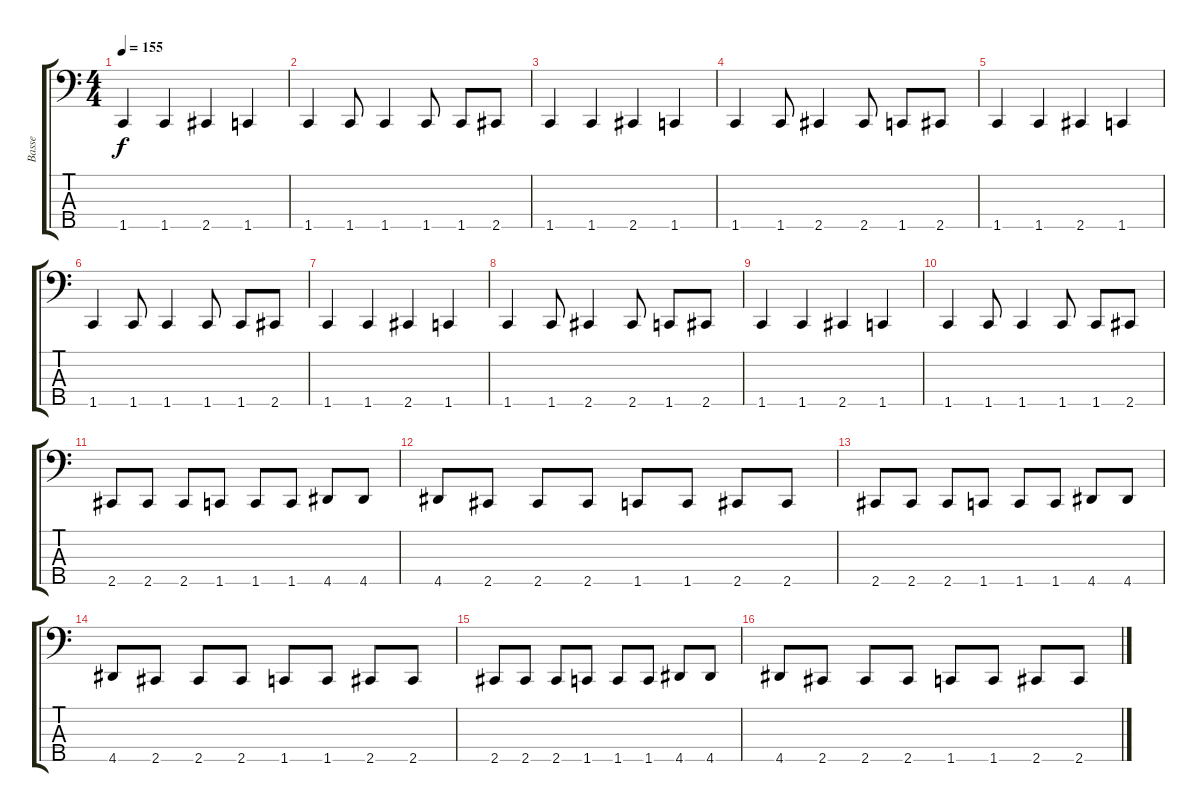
\track ("Basse" "Basse") {instrument electricbasspick}
\staff {score tabs}
\tuning (G2 D2 A1 E1 B0) {hide}
\ts (4 4)
\tempo 155
\clef f4
\ks c
1.5.4{dy f} 1.5.4 2.5.4 1.5.4 |
1.5.4 1.5.8 1.5.4 1.5.8 1.5.8 2.5.8 |
1.5.4 1.5.4 2.5.4 1.5.4 |
1.5.4 1.5.8 2.5.4 2.5.8 1.5.8 2.5.8 |
1.5.4 1.5.4 2.5.4 1.5.4 |
1.5.4 1.5.8 1.5.4 1.5.8 1.5.8 2.5.8 |
1.5.4 1.5.4 2.5.4 1.5.4 |
1.5.4 1.5.8 2.5.4 2.5.8 1.5.8 2.5.8 |
1.5.4 1.5.4 2.5.4 1.5.4 |
1.5.4 1.5.8 1.5.4 1.5.8 1.5.8 2.5.8 |
\section ("" "")
2.5.8 2.5.8 2.5.8 1.5.8 1.5.8 1.5.8 4.5.8 4.5.8 |
4.5.8 2.5.8 2.5.8 2.5.8 1.5.8 1.5.8 2.5.8 2.5.8 |
2.5.8 2.5.8 2.5.8 1.5.8 1.5.8 1.5.8 4.5.8 4.5.8 |
4.5.8 2.5.8 2.5.8 2.5.8 1.5.8 1.5.8 2.5.8 2.5.8 |
2.5.8 2.5.8 2.5.8 1.5.8 1.5.8 1.5.8 4.5.8 4.5.8 |
4.5.8 2.5.8 2.5.8 2.5.8 1.5.8 1.5.8 2.5.8 2.5.8
